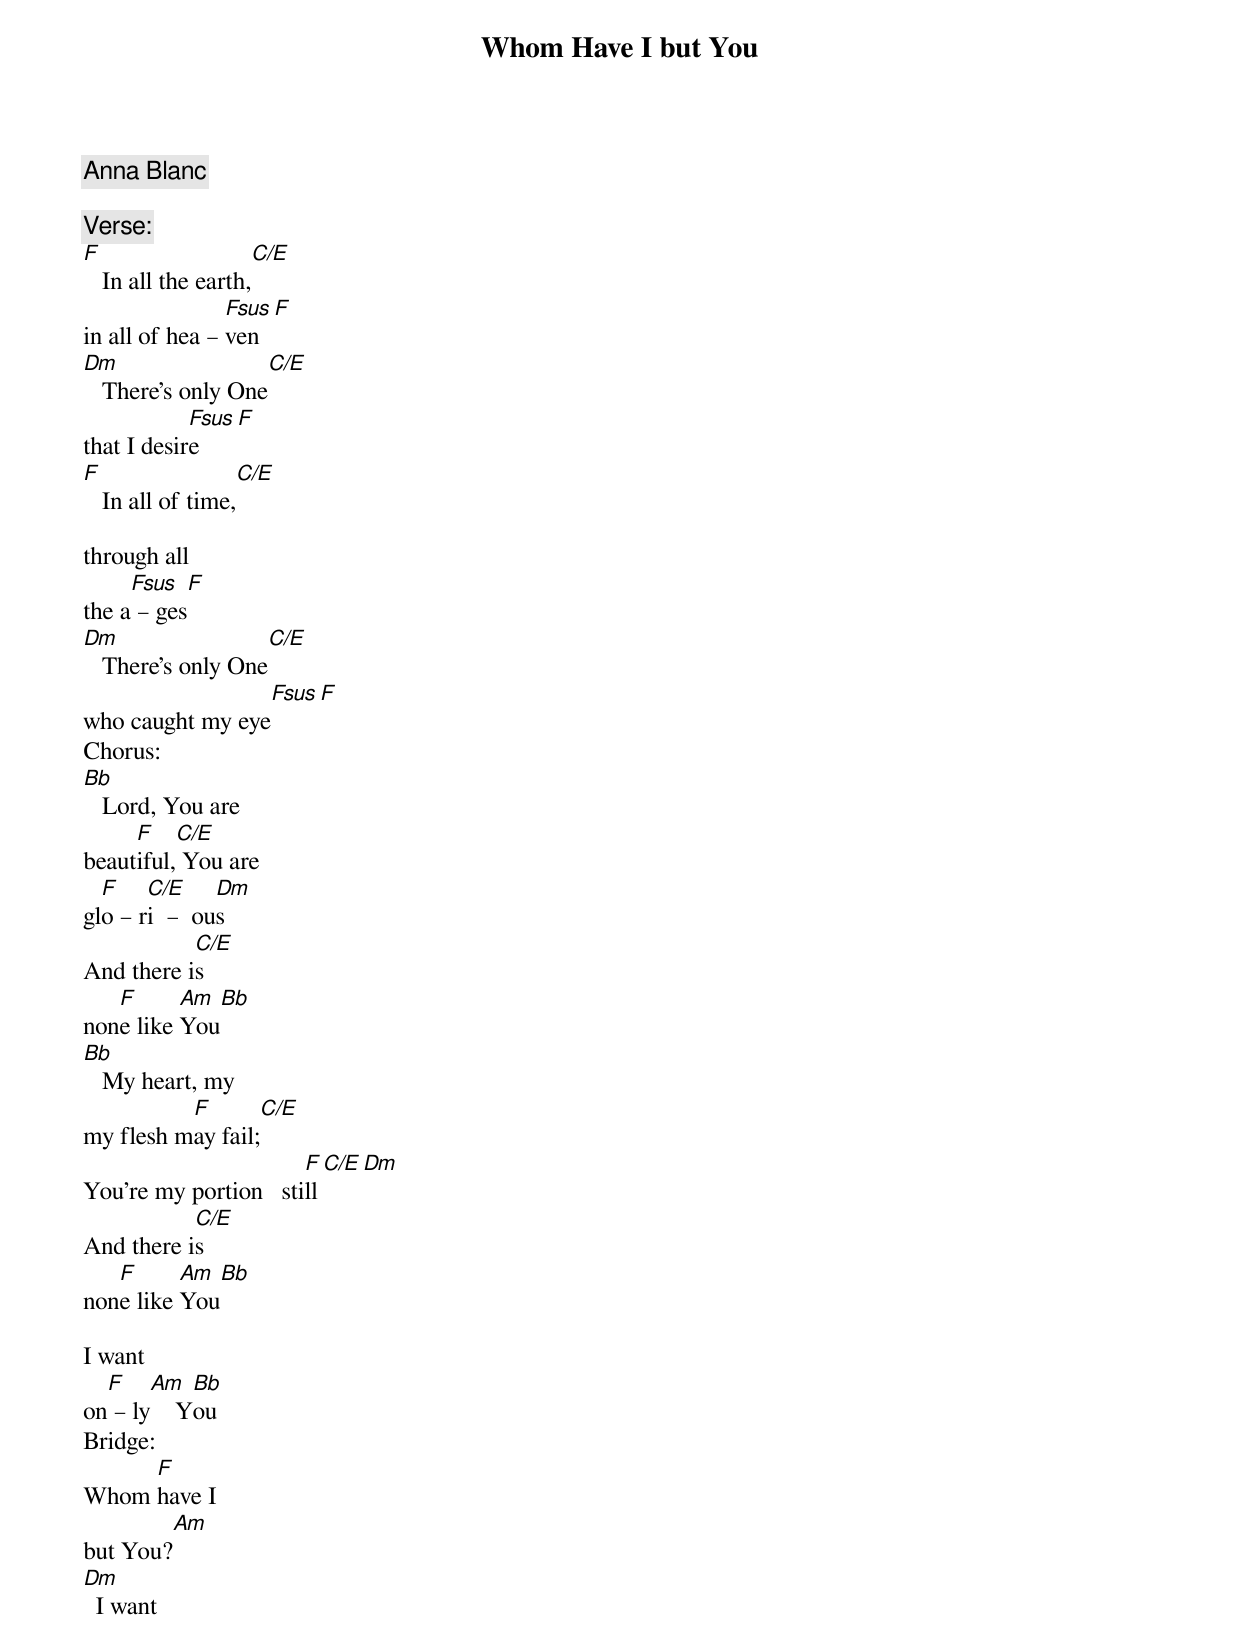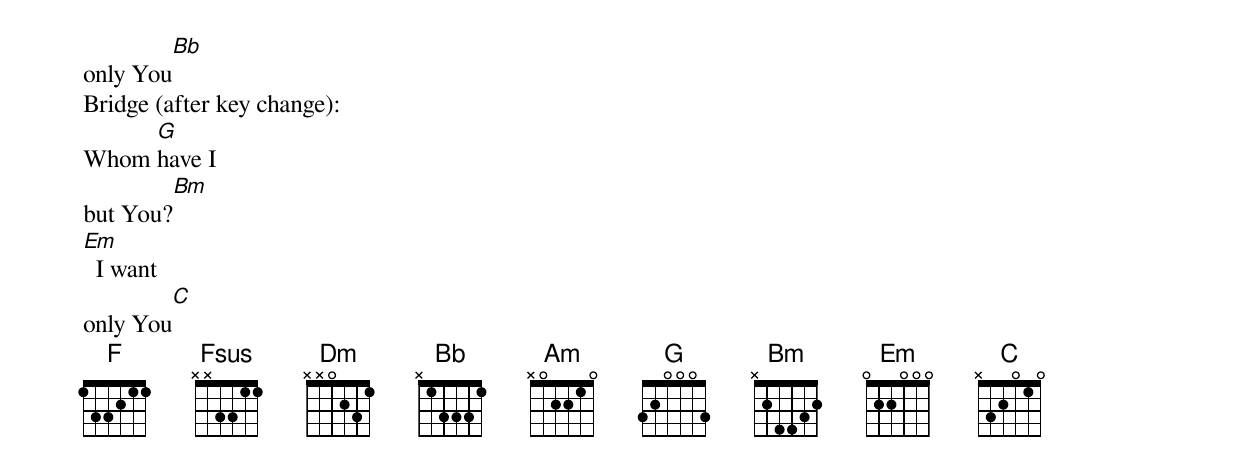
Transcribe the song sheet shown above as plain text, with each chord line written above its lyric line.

Whom Have I but You

Anna Blanc

Verse:
F                    C/E
   In all the earth,
                Fsus    F
in all of hea – ven
Dm                     C/E
   There’s only One
            Fsus   F
that I desire
F                 C/E
   In all of time,

through all
     Fsus   F
the a – ges
Dm                     C/E
   There’s only One
                           Fsus   F
who caught my eye
Chorus:
Bb
   Lord, You are
     F    C/E
beautiful, You are
  F    C/E     Dm
glo – ri  –  ous
           C/E
And there is
   F      Am   Bb
none like You
Bb
   My heart, my
          F              C/E
my flesh may fail;
                       F   C/E   Dm
You’re my portion   still
           C/E
And there is
   F      Am   Bb
none like You

I want
  F    Am   Bb
on – ly    You
Bridge:
     F
Whom have I
        Am
but You?
Dm
  I want
          Bb
only You
Bridge (after key change):
     G
Whom have I
        Bm
but You?
Em
  I want
           C
only You
